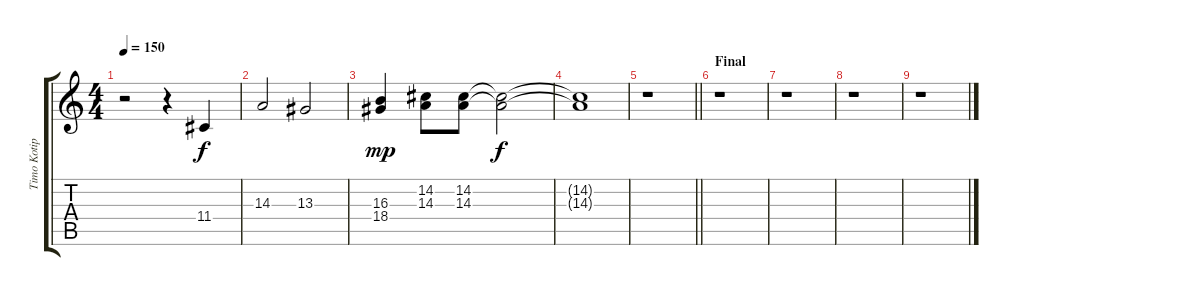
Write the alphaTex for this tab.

\track ("Timo Kotipelto" "Timo Kotip") {instrument choiraahs}
\staff {score tabs}
\tuning (E4 B3 G3 D3 A2 E2) {hide}
\ts (4 4)
\tempo 150
\clef g2
\ks c
r.2{dy f} r.4 11.4.4 |
14.3.2 13.3.2 |
(16.3 18.4).4{dy mp} (14.2 14.3).8 (14.2 14.3).8 (14.2{t} 14.3{t}).2{dy f} |
(14.2{t} 14.3{t}).1 |
\barLineRight lightlight
r.1 |
\section ("" "Final")
r.1 |
r.1 |
r.1 |
r.1
